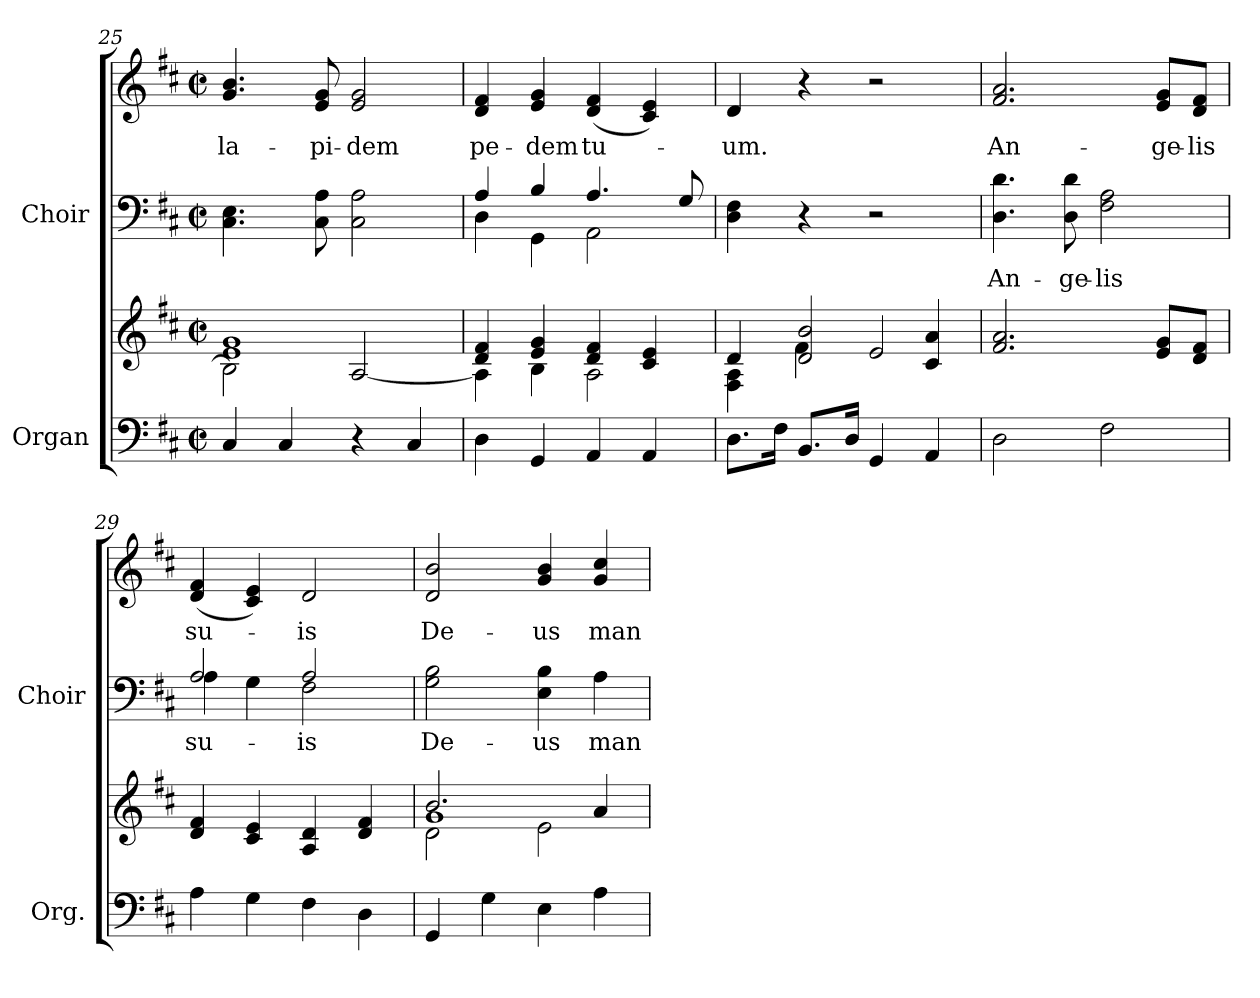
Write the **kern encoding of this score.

**kern	**kern	**kern	**text	**kern	**text
*part2	*part2	*part1	*part1	*part1	*part1
*staff4	*staff3	*staff2	*staff2	*staff1	*staff1
*I"Organ	*	*I"Choir	*	*	*
*I'Org.	*	*I'Choir	*	*	*
*clefF4	*clefG2	*clefF4	*	*clefG2	*
*k[f#c#]	*k[f#c#]	*k[f#c#]	*	*k[f#c#]	*
*D:	*D:	*D:	*	*D:	*
*M2/2	*M2/2	*M2/2	*	*M2/2	*
*met(c|)	*met(c|)	*met(c|)	*	*met(c|)	*
=25	=25	=25	=25	=25	=25
*	*^	*	*	*	*
!	!	!	!	!	!	!LO:LY:b:color=#000000
4C#i/	1ei 1gi	2Bi\]	4.C#i\ 4.Ei	.	4.gi/ 4.bi	la-
4C#i/	.	.	.	.	.	.
!	!	!	!	!	!	!LO:LY:b:color=#000000
.	.	.	8C#i\ 8Ai	.	8ei/ 8gi	-pi-
!	!	!	!	!	!	!LO:LY:b:color=#000000
4r	.	[2Ai/	2C#i\ 2Ai	.	2ei/ 2gi	-dem
4C#i/	.	.	.	.	.	.
=26	=26	=26	=26	=26	=26	=26
*	*	*	*^	*	*	*
!	!	!	!	!	!	!	!LO:LY:b:color=#000000
4Di\	4di/ 4f#i	4Ai\]	4Ai/	4Di\	.	4di/ 4f#i	pe-
!	!	!	!	!	!	!	!LO:LY:b:color=#000000
4GGi/	4ei/ 4gi	4Bi\	4Bi/	4GGi\	.	4ei/ 4gi	-dem
!	!	!	!	!	!	!	!LO:LY:b:color=#000000
4AAi/	4di/ 4f#i	2Ai\	4.Ai/	2AAi\	.	(4di/ 4f#i	tu-
4AAi/	4c#i/ 4ei	.	.	.	.	4c#i/ 4ei)	.
.	.	.	8Gi/	.	.	.	.
*	*	*	*v	*v	*	*	*
=27	=27	=27	=27	=27	=27	=27
!	!	!	!	!	!	!LO:LY:b:color=#000000
8.Di\L	4di/	4F#i\ 4Ai	4Di\ 4F#i	.	4di/	-um.
16F#i\Jk	.	.	.	.	.	.
8.BBi/L	2di/ 2bi	4f#i\	4r	.	4r	.
16Di/Jk	.	.	.	.	.	.
4GGi/	.	2ei/	2r	.	2r	.
4AAi/	4c#i/ 4ai	.	.	.	.	.
*	*v	*v	*	*	*	*
!!LO:LB:g=z
=28	=28	=28	=28	=28	=28
!	!	!	!LO:LY:b:color=#000000	!	!
!	!	!	!	!	!LO:LY:b:color=#000000
2Di\	2.f#i/ 2.ai	4.Di\ 4.di	An-	2.f#i/ 2.ai	An-
!	!	!	!LO:LY:b:color=#000000	!	!
.	.	8Di\ 8di	-ge-	.	.
!	!	!	!LO:LY:b:color=#000000	!	!
2F#i\	.	2F#i\ 2Ai	-lis	.	.
!	!	!	!	!	!LO:LY:b:color=#000000
.	8ei/ 8giL	.	.	8ei/ 8giL	-ge-
!	!	!	!	!	!LO:LY:b:color=#000000
.	8di/ 8f#iJ	.	.	8di/ 8f#iJ	-lis
=29	=29	=29	=29	=29	=29
!	!	!	!LO:LY:b:color=#000000	!	!
*	*	*^	*	*	*
!	!	!	!	!	!	!LO:LY:b:color=#000000
4Ai\	4di/ 4f#i	2Ai/	4Ai\	su-	(4di/ 4f#i	su-
4Gi\	4c#i/ 4ei	.	4Gi\	.	4c#i/ 4ei)	.
!	!	!	!	!LO:LY:b:color=#000000	!	!
!	!	!	!	!	!	!LO:LY:b:color=#000000
4F#i\	4Ai/ 4di	2Ai/	2F#i\	-is	2di/	-is
4Di\	4di/ 4f#i	.	.	.	.	.
*	*	*v	*v	*	*	*
=30	=30	=30	=30	=30	=30
*	*^	*	*	*	*
*	*	*^	*	*	*	*
!	!	!	!	!	!LO:LY:b:color=#000000	!	!
!	!	!	!	!	!	!	!LO:LY:b:color=#000000
4GGi/	2.bi/	2di\	1gi	2Gi\ 2Bi	De-	2di/ 2bi	De-
4Gi\	.	.	.	.	.	.	.
!	!	!	!	!	!LO:LY:b:color=#000000	!	!
!	!	!	!	!	!	!	!LO:LY:b:color=#000000
4Ei\	.	2ei\	.	4Ei\ 4Bi	-us	4gi/ 4bi	-us
!	!	!	!	!	!LO:LY:b:color=#000000	!	!
!	!	!	!	!	!	!	!LO:LY:b:color=#000000
4Ai\	4ai/	.	.	4Ai\	man-	4gi/ 4cc#i	man-
*	*v	*v	*v	*	*	*	*
=	=	=	=	=	=
*-	*-	*-	*-	*-	*-
